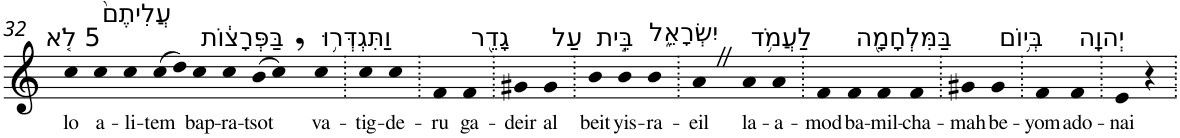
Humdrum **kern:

**kern	**text
*part1	*part1
*staff1	*staff1
*I"Piano	*
*I'Pno	*
!!LO:PB:g=z
*clefG2	*
*k[]	*
=32	=32
!LO:TX:a:t=5 לֹ֤א	!
!	!LO:LY:b
4cc	lo
!LO:TX:a:t=עֲלִיתֶם֙	!
!	!LO:LY:b
4cc	a-
!	!LO:LY:b
4cc	-li-
!	!LO:LY:b
(>8cc	-tem
8dd)	.
!LO:TX:a:t=בַּפְּרָצ֔וֹת	!
!	!LO:LY:b
4cc	bap-
!	!LO:LY:b
4cc	-ra-
!	!LO:LY:b
(>8b	-tsot
8cc,)	.
!LO:TX:a:t=וַתִּגְדְּר֥וּ	!
!	!LO:LY:b
4cc	va-
=33.	=33.
!	!LO:LY:b
4cc	-tig-
!	!LO:LY:b
4cc	-de-
=34.	=34.
!	!LO:LY:b
4f	-ru
!LO:TX:a:t=גָדֵ֖ר	!
!	!LO:LY:b
4f	ga-
=35.	=35.
!	!LO:LY:b
4g#X	-deir
!LO:TX:a:t=עַל	!
!	!LO:LY:b
4g#	al
=36.	=36.
!LO:TX:a:t=בֵּ֣ית	!
!	!LO:LY:b
4b	beit
!LO:TX:a:t=יִשְׂרָאֵ֑ל	!
!	!LO:LY:b
4b	yis-
!	!LO:LY:b
4b	-ra-
=37.	=37.
!	!LO:LY:b
4aZ	-eil
!LO:TX:a:t=לַעֲמֹ֥ד	!
!	!LO:LY:b
4a	la-
!	!LO:LY:b
4a	-a-
=38.	=38.
!	!LO:LY:b
4f	-mod
!LO:TX:a:t=בַּמִּלְחָמָ֖ה	!
!	!LO:LY:b
4f	ba-
!	!LO:LY:b
4f	-mil-
!	!LO:LY:b
4f	-cha-
=39.	=39.
!	!LO:LY:b
4g#X	-mah
!LO:TX:a:t=בְּי֥וֹם	!
!	!LO:LY:b
4g#	be-
=40.	=40.
!	!LO:LY:b
4f	-yom
!LO:TX:a:t=יְהוָֽה	!
!	!LO:LY:b
4f	ado-
=41.	=41.
!	!LO:LY:b
4e	-nai
4r	.
=.	=.
*-	*-
